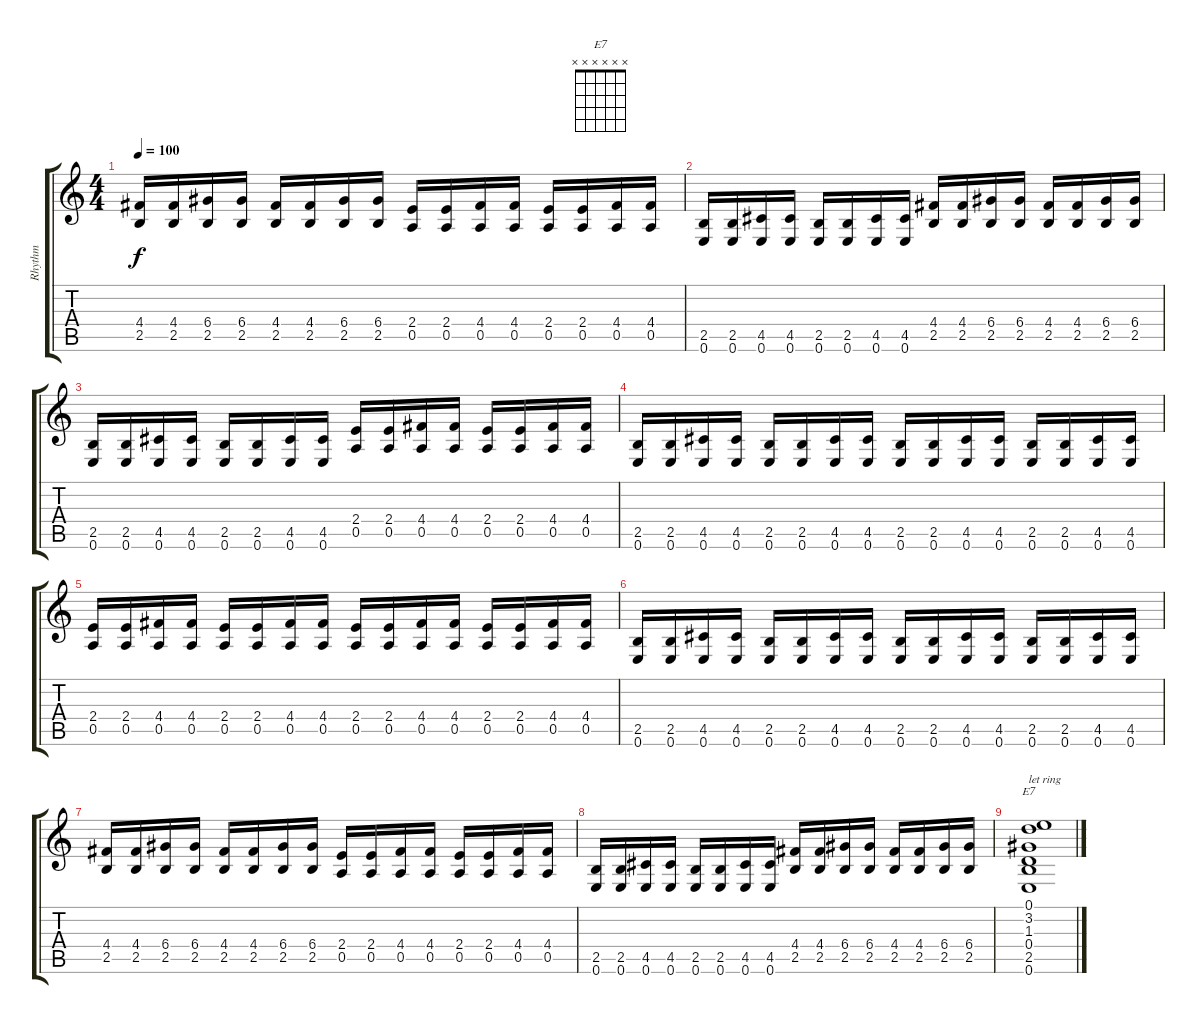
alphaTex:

\track ("Rhythm" "Rhythm") {instrument electricguitarmuted}
\staff {score tabs}
\tuning (E4 B3 G3 D3 A2 E2) {hide}
\chord ("E7" x x x x x x)
\ts (4 4)
\tempo 100
\clef g2
\ks c
(4.4 2.5).16{dy f} (4.4 2.5).16 (6.4 2.5).16 (6.4 2.5).16 (4.4 2.5).16 (4.4 2.5).16 (6.4 2.5).16 (6.4 2.5).16 (2.4 0.5).16 (2.4 0.5).16 (4.4 0.5).16 (4.4 0.5).16 (2.4 0.5).16 (2.4 0.5).16 (4.4 0.5).16 (4.4 0.5).16 |
(2.5 0.6).16 (2.5 0.6).16 (4.5 0.6).16 (4.5 0.6).16 (2.5 0.6).16 (2.5 0.6).16 (4.5 0.6).16 (4.5 0.6).16 (4.4 2.5).16 (4.4 2.5).16 (6.4 2.5).16 (6.4 2.5).16 (4.4 2.5).16 (4.4 2.5).16 (6.4 2.5).16 (6.4 2.5).16 |
(2.5 0.6).16 (2.5 0.6).16 (4.5 0.6).16 (4.5 0.6).16 (2.5 0.6).16 (2.5 0.6).16 (4.5 0.6).16 (4.5 0.6).16 (2.4 0.5).16 (2.4 0.5).16 (4.4 0.5).16 (4.4 0.5).16 (2.4 0.5).16 (2.4 0.5).16 (4.4 0.5).16 (4.4 0.5).16 |
(2.5 0.6).16 (2.5 0.6).16 (4.5 0.6).16 (4.5 0.6).16 (2.5 0.6).16 (2.5 0.6).16 (4.5 0.6).16 (4.5 0.6).16 (2.5 0.6).16 (2.5 0.6).16 (4.5 0.6).16 (4.5 0.6).16 (2.5 0.6).16 (2.5 0.6).16 (4.5 0.6).16 (4.5 0.6).16 |
(2.4 0.5).16 (2.4 0.5).16 (4.4 0.5).16 (4.4 0.5).16 (2.4 0.5).16 (2.4 0.5).16 (4.4 0.5).16 (4.4 0.5).16 (2.4 0.5).16 (2.4 0.5).16 (4.4 0.5).16 (4.4 0.5).16 (2.4 0.5).16 (2.4 0.5).16 (4.4 0.5).16 (4.4 0.5).16 |
(2.5 0.6).16 (2.5 0.6).16 (4.5 0.6).16 (4.5 0.6).16 (2.5 0.6).16 (2.5 0.6).16 (4.5 0.6).16 (4.5 0.6).16 (2.5 0.6).16 (2.5 0.6).16 (4.5 0.6).16 (4.5 0.6).16 (2.5 0.6).16 (2.5 0.6).16 (4.5 0.6).16 (4.5 0.6).16 |
(4.4 2.5).16 (4.4 2.5).16 (6.4 2.5).16 (6.4 2.5).16 (4.4 2.5).16 (4.4 2.5).16 (6.4 2.5).16 (6.4 2.5).16 (2.4 0.5).16 (2.4 0.5).16 (4.4 0.5).16 (4.4 0.5).16 (2.4 0.5).16 (2.4 0.5).16 (4.4 0.5).16 (4.4 0.5).16 |
(2.5 0.6).16 (2.5 0.6).16 (4.5 0.6).16 (4.5 0.6).16 (2.5 0.6).16 (2.5 0.6).16 (4.5 0.6).16 (4.5 0.6).16 (4.4 2.5).16 (4.4 2.5).16 (6.4 2.5).16 (6.4 2.5).16 (4.4 2.5).16 (4.4 2.5).16 (6.4 2.5).16 (6.4 2.5).16 |
(0.1 3.2 1.3 0.4 2.5 0.6).1{ch "E7" txt "let ring"}
